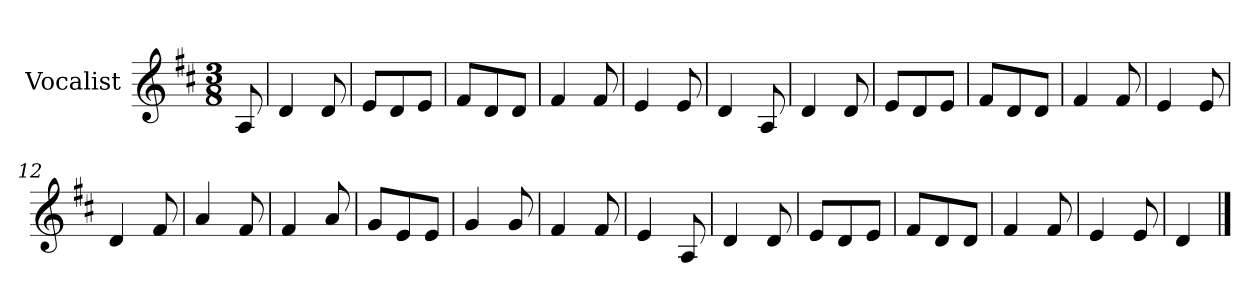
**kern
*part1
*staff1
*I"Vocalist
*k[f#c#]
*D:
*M3/8
=
8A
=1
4d
8d
=2
8eL
8d
8eJ
=3
8f#L
8d
8dJ
=4
4f#
8f#
=5
4e
8e
=6
4d
8A
=7
4d
8d
=8
8eL
8d
8eJ
=9
8f#L
8d
8dJ
=10
4f#
8f#
=11
4e
8e
=12
4d
8f#
=13
4a
8f#
=14
4f#
8a
=15
8gL
8e
8eJ
=16
4g
8g
=17
4f#
8f#
=18
4e
8A
=19
4d
8d
=20
8eL
8d
8eJ
=21
8f#L
8d
8dJ
=22
4f#
8f#
=23
4e
8e
=24
4d
==
*-
